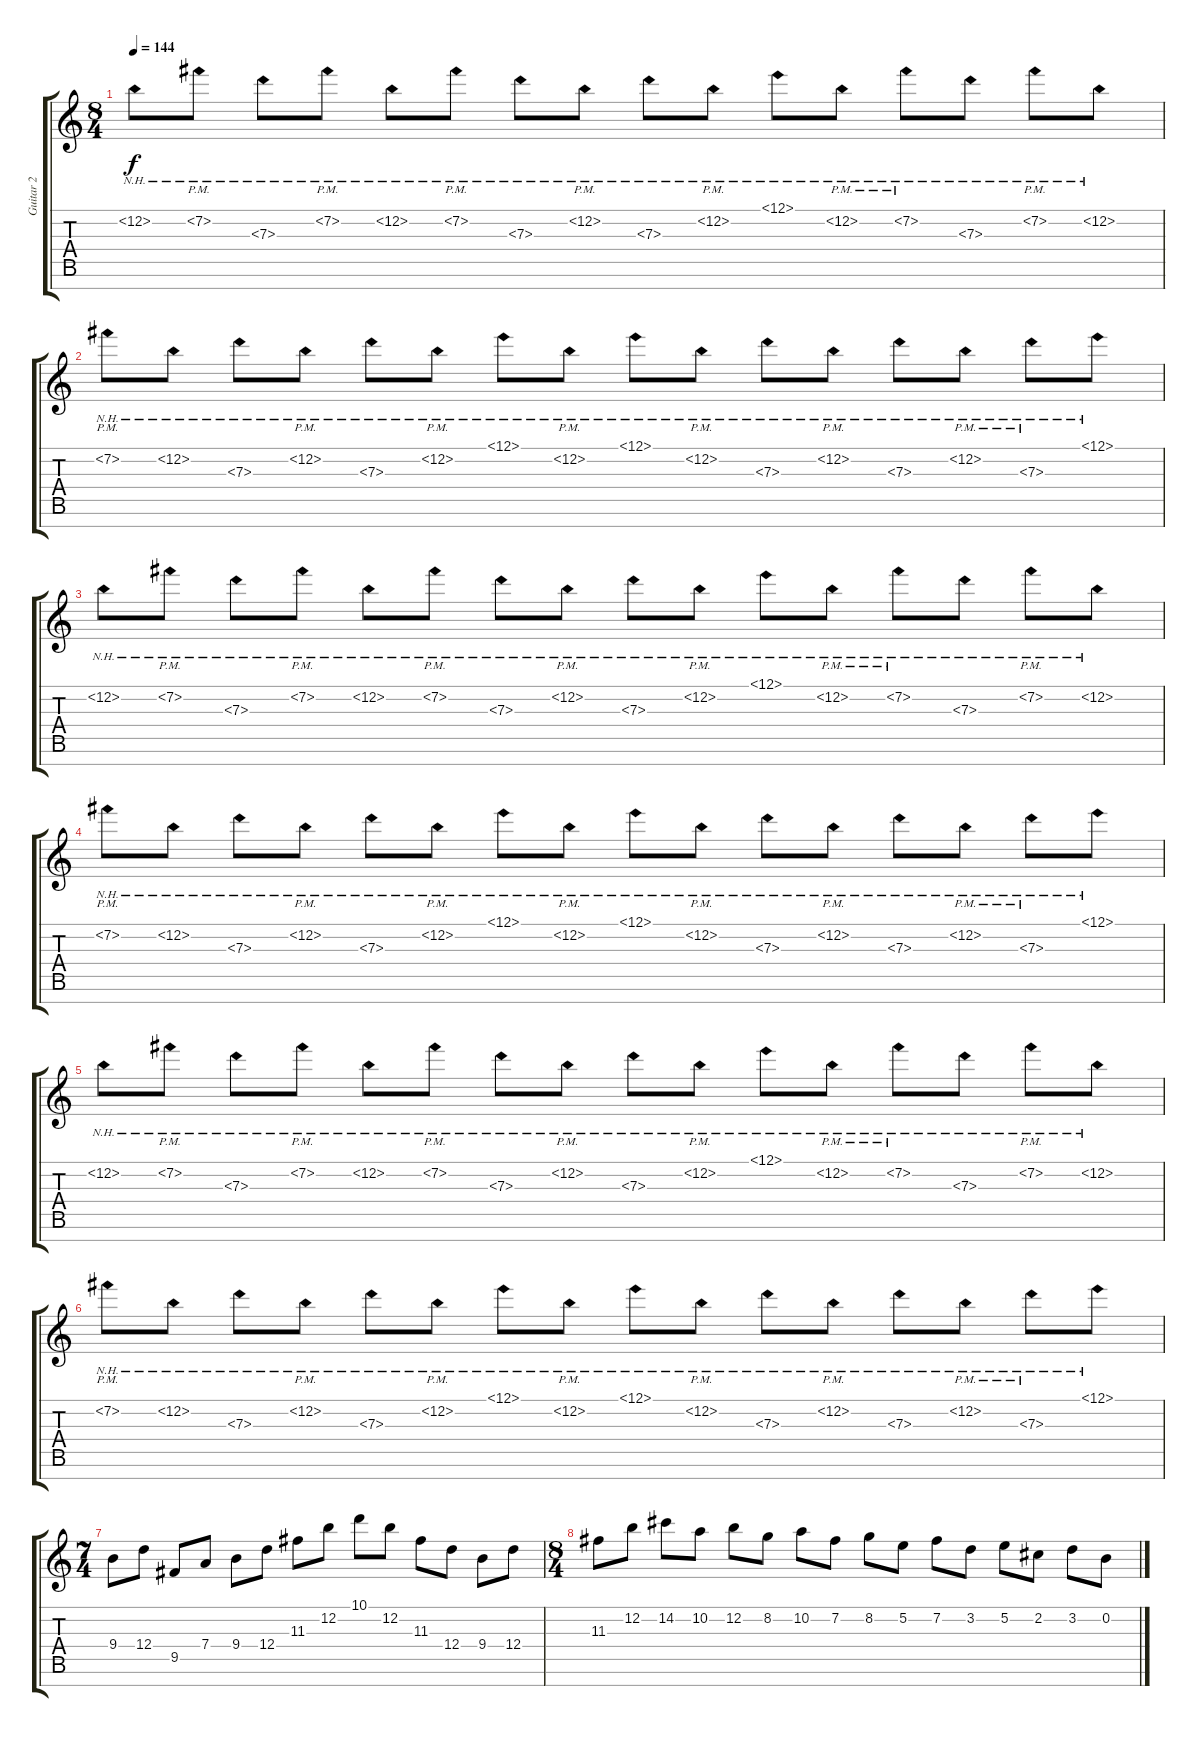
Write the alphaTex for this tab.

\track ("Guitar 2" "Guitar 2") {instrument distortionguitar}
\staff {score tabs}
\tuning (E4 B3 G3 D3 A2 E2 B1) {hide}
\ts (8 4)
\tempo 144
\clef g2
\ks c
12.2{nh}.8{dy f} 7.2{nh pm}.8 7.3{nh}.8 7.2{nh pm}.8 12.2{nh}.8 7.2{nh pm}.8 7.3{nh}.8 12.2{nh pm}.8 7.3{nh}.8 12.2{nh pm}.8 12.1{nh}.8 12.2{nh pm}.8 7.2{nh pm}.8 7.3{nh}.8 7.2{nh pm}.8 12.2{nh}.8 |
7.2{nh pm}.8 12.2{nh}.8 7.3{nh}.8 12.2{nh pm}.8 7.3{nh}.8 12.2{nh pm}.8 12.1{nh}.8 12.2{nh pm}.8 12.1{nh}.8 12.2{nh pm}.8 7.3{nh}.8 12.2{nh pm}.8 7.3{nh}.8 12.2{nh pm}.8 7.3{nh pm}.8 12.1{nh}.8 |
12.2{nh}.8 7.2{nh pm}.8 7.3{nh}.8 7.2{nh pm}.8 12.2{nh}.8 7.2{nh pm}.8 7.3{nh}.8 12.2{nh pm}.8 7.3{nh}.8 12.2{nh pm}.8 12.1{nh}.8 12.2{nh pm}.8 7.2{nh pm}.8 7.3{nh}.8 7.2{nh pm}.8 12.2{nh}.8 |
7.2{nh pm}.8 12.2{nh}.8 7.3{nh}.8 12.2{nh pm}.8 7.3{nh}.8 12.2{nh pm}.8 12.1{nh}.8 12.2{nh pm}.8 12.1{nh}.8 12.2{nh pm}.8 7.3{nh}.8 12.2{nh pm}.8 7.3{nh}.8 12.2{nh pm}.8 7.3{nh pm}.8 12.1{nh}.8 |
12.2{nh}.8 7.2{nh pm}.8 7.3{nh}.8 7.2{nh pm}.8 12.2{nh}.8 7.2{nh pm}.8 7.3{nh}.8 12.2{nh pm}.8 7.3{nh}.8 12.2{nh pm}.8 12.1{nh}.8 12.2{nh pm}.8 7.2{nh pm}.8 7.3{nh}.8 7.2{nh pm}.8 12.2{nh}.8 |
7.2{nh pm}.8 12.2{nh}.8 7.3{nh}.8 12.2{nh pm}.8 7.3{nh}.8 12.2{nh pm}.8 12.1{nh}.8 12.2{nh pm}.8 12.1{nh}.8 12.2{nh pm}.8 7.3{nh}.8 12.2{nh pm}.8 7.3{nh}.8 12.2{nh pm}.8 7.3{nh pm}.8 12.1{nh}.8 |
\ts (7 4)
9.4.8 12.4.8 9.5.8 7.4.8 9.4.8 12.4.8 11.3.8 12.2.8 10.1.8 12.2.8 11.3.8 12.4.8 9.4.8 12.4.8 |
\ts (8 4)
11.3.8 12.2.8 14.2.8 10.2.8 12.2.8 8.2.8 10.2.8 7.2.8 8.2.8 5.2.8 7.2.8 3.2.8 5.2.8 2.2.8 3.2.8 0.2.8
